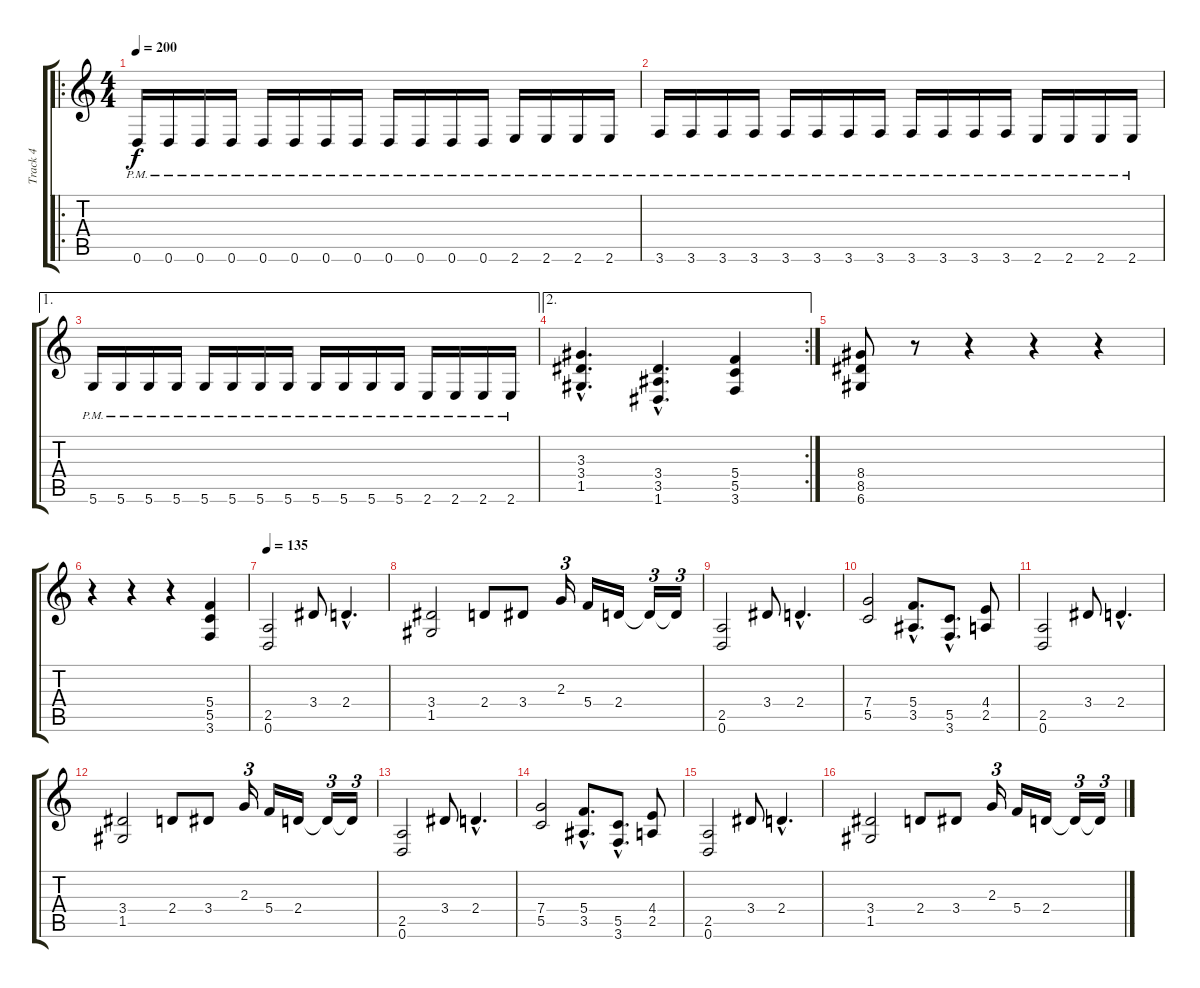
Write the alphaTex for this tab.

\track ("Track 4" "Track 4") {instrument distortionguitar}
\staff {score tabs}
\tuning (D4 A3 F3 C3 G2 D2) {hide}
\ro
\ts (4 4)
\tempo 200
\clef g2
\ks c
0.6{pm}.16{dy f} 0.6{pm}.16 0.6{pm}.16 0.6{pm}.16 0.6{pm}.16 0.6{pm}.16 0.6{pm}.16 0.6{pm}.16 0.6{pm}.16 0.6{pm}.16 0.6{pm}.16 0.6{pm}.16 2.6{pm}.16 2.6{pm}.16 2.6{pm}.16 2.6{pm}.16 |
3.6{pm}.16 3.6{pm}.16 3.6{pm}.16 3.6{pm}.16 3.6{pm}.16 3.6{pm}.16 3.6{pm}.16 3.6{pm}.16 3.6{pm}.16 3.6{pm}.16 3.6{pm}.16 3.6{pm}.16 2.6{pm}.16 2.6{pm}.16 2.6{pm}.16 2.6{pm}.16 |
\ae 1
5.6{pm}.16 5.6{pm}.16 5.6{pm}.16 5.6{pm}.16 5.6{pm}.16 5.6{pm}.16 5.6{pm}.16 5.6{pm}.16 5.6{pm}.16 5.6{pm}.16 5.6{pm}.16 5.6{pm}.16 2.6{pm}.16 2.6{pm}.16 2.6{pm}.16 2.6{pm}.16 |
\ae 2
\rc 2
(3.3{hac} 3.4{hac} 1.5{hac}).4{d} (3.4{hac} 3.5{hac} 1.6{hac}).4{d} (5.4 5.5 3.6).4 |
(8.4 8.5 6.6).8 r.8 r.4 r.4 r.4 |
r.4 r.4 r.4 (5.4 5.5 3.6).4 |
\tempo 135
(2.5 0.6).2{volume 13 balance 10} 3.4.8 2.4{hac}.4{d} |
(3.4 1.5).2 2.4.8 3.4.8 2.3.16{tu (3 2)} 5.4.16 2.4.16 2.4{t}.16{tu (3 2)} 2.4{t}.16{tu (3 2)} |
(2.5 0.6).2 3.4.8 2.4{hac}.4{d} |
(7.4 5.5).2 (5.4{hac} 3.5{hac}).8{d} (5.5{hac} 3.6{hac}).8{d} (4.4 2.5).8 |
(2.5 0.6).2 3.4.8 2.4{hac}.4{d} |
(3.4 1.5).2 2.4.8 3.4.8 2.3.16{tu (3 2)} 5.4.16 2.4.16 2.4{t}.16{tu (3 2)} 2.4{t}.16{tu (3 2)} |
(2.5 0.6).2 3.4.8 2.4{hac}.4{d} |
(7.4 5.5).2 (5.4{hac} 3.5{hac}).8{d volume 16 balance 16} (5.5{hac} 3.6{hac}).8{d} (4.4 2.5).8 |
(2.5 0.6).2 3.4.8 2.4{hac}.4{d} |
(3.4 1.5).2 2.4.8 3.4.8 2.3.16{tu (3 2)} 5.4.16 2.4.16 2.4{t}.16{tu (3 2)} 2.4{t}.16{tu (3 2)}
